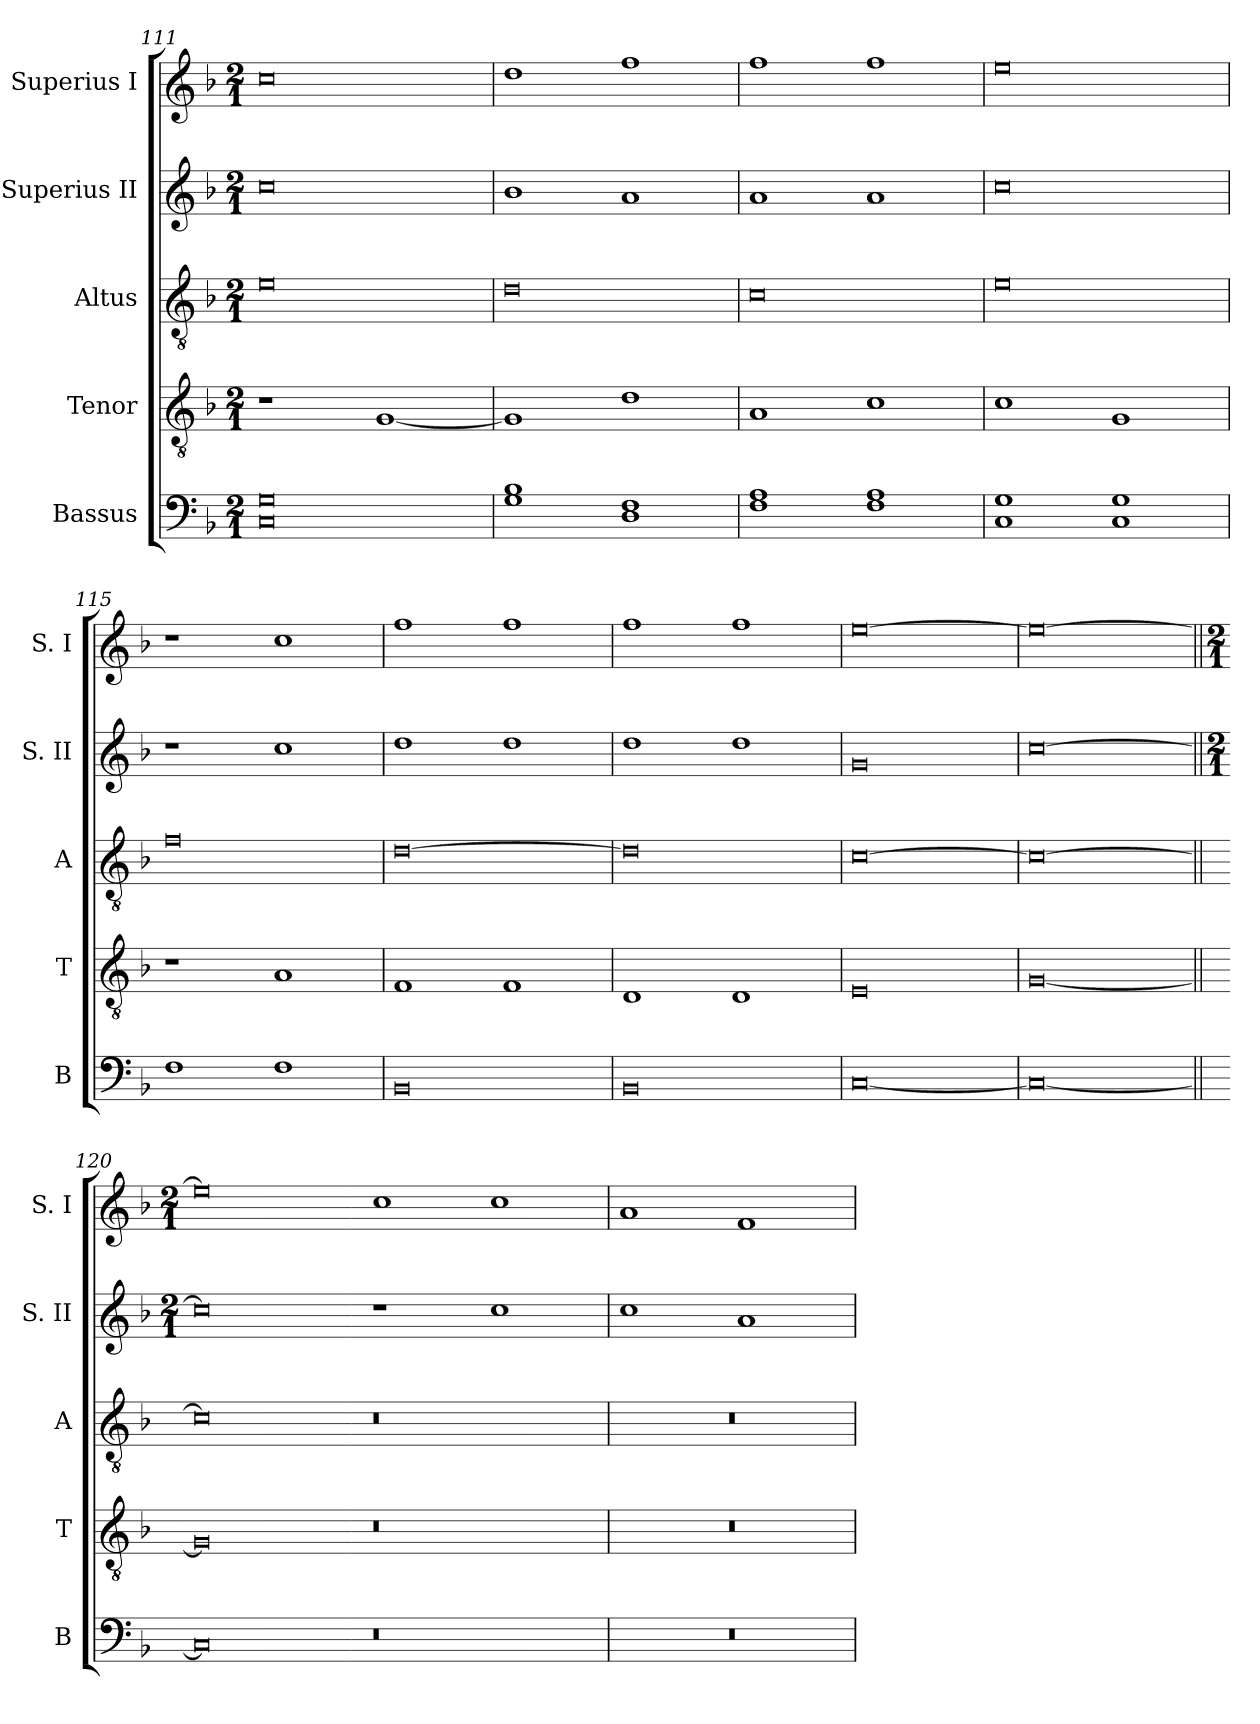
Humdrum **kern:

**kern	**kern	**kern	**kern	**kern
*part5	*part4	*part3	*part2	*part1
*staff5	*staff4	*staff3	*staff2	*staff1
*I"Bassus	*I"Tenor	*I"Altus	*I"Superius II	*I"Superius I
*I'B	*I'T	*I'A	*I'S. II	*I'S. I
*clefF4	*clefGv2	*clefGv2	*clefG2	*clefG2
*k[b-]	*k[b-]	*k[b-]	*k[b-]	*k[b-]
*F:	*F:	*F:	*F:	*F:
*M2/1	*M2/1	*M2/1	*M2/1	*M2/1
=111	=111	=111	=111	=111
0C 0G	1r	0e	0cc	0cc
.	[1G	.	.	.
=112	=112	=112	=112	=112
1G 1B-	1G]	0d	1b-	1dd
1D 1F	1d	.	1a	1ff
=113	=113	=113	=113	=113
1F 1A	1A	0c	1a	1ff
1F 1A	1c	.	1a	1ff
=114	=114	=114	=114	=114
*^	*	*	*	*
1G	1C	1c	0e	0cc	0ee
1G	1C	1G	.	.	.
*v	*v	*	*	*	*
=115	=115	=115	=115	=115
1F	1r	0f	1r	1r
1F	1A	.	1cc	1cc
=116	=116	=116	=116	=116
0BB-	1F	[0d	1dd	1ff
.	1F	.	1dd	1ff
=117	=117	=117	=117	=117
0BB-	1D	0d]	1dd	1ff
.	1D	.	1dd	1ff
=118	=118	=118	=118	=118
[0C	0E	[0c	0g	[0ee
=119	=119	=119	=119	=119
0C_	[0G	0c_	[0cc	0ee_
=120||	=120||	=120||	=120||	=120||
*	*	*	*M2/1	*M2/1
0C]	0G]	0c]	0cc]	0ee]
0r	0r	0r	1r	1cc
.	.	.	1cc	1cc
=121	=121	=121	=121	=121
0r	0r	0r	1cc	1a
.	.	.	1a	1f
=	=	=	=	=
*-	*-	*-	*-	*-
